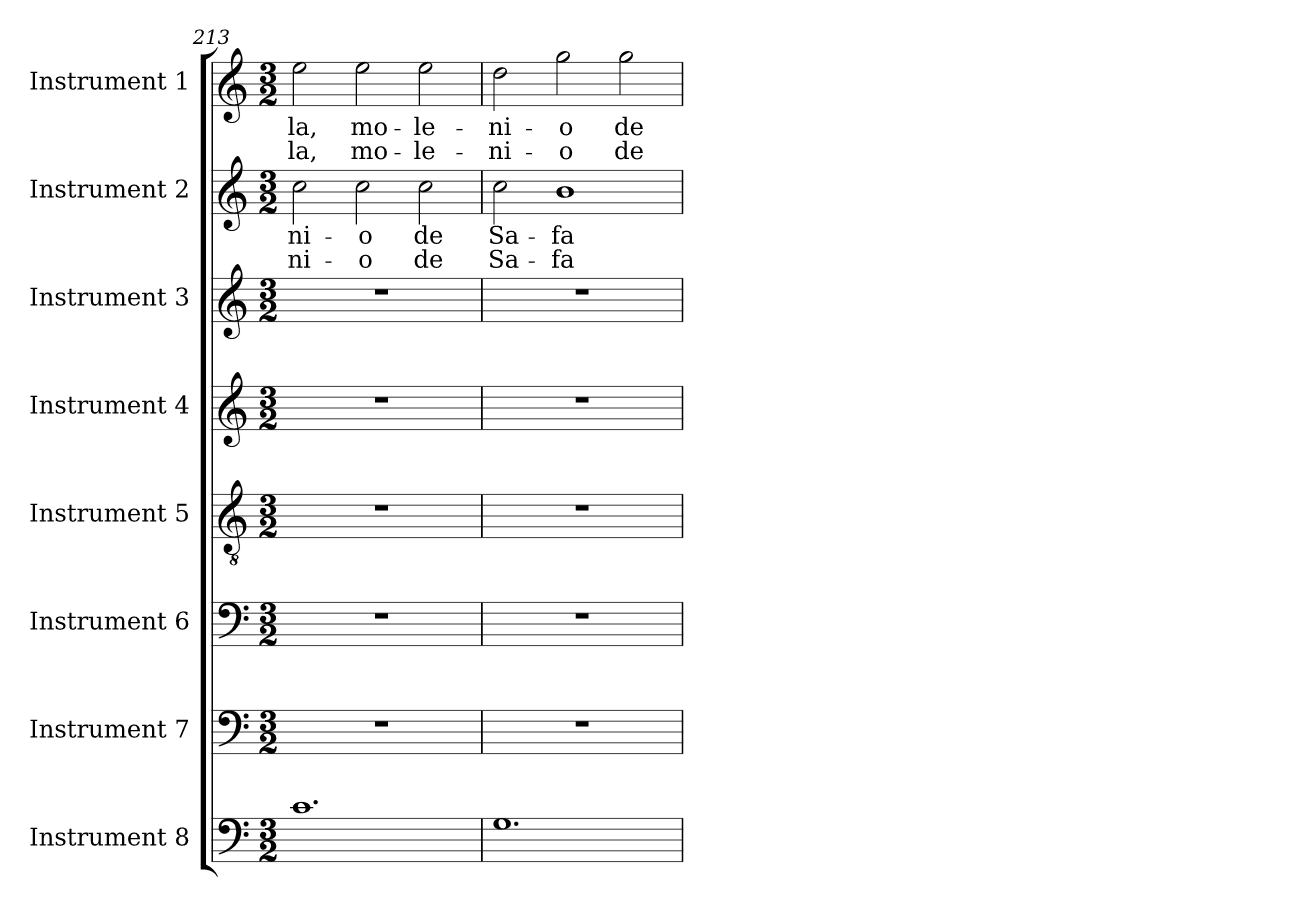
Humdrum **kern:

**kern	**kern	**kern	**kern	**kern	**kern	**kern	**text	**text	**kern	**text	**text
*part8	*part7	*part6	*part5	*part4	*part3	*part2	*part2	*part2	*part1	*part1	*part1
*staff8	*staff7	*staff6	*staff5	*staff4	*staff3	*staff2	*staff2	*staff2	*staff1	*staff1	*staff1
*I"Instrument 8	*I"Instrument 7	*I"Instrument 6	*I"Instrument 5	*I"Instrument 4	*I"Instrument 3	*I"Instrument 2	*	*	*I"Instrument 1	*	*
*clefF4	*clefF4	*clefF4	*clefGv2	*clefG2	*clefG2	*clefG2	*	*	*clefG2	*	*
*k[]	*k[]	*k[]	*k[]	*k[]	*k[]	*k[]	*	*	*k[]	*	*
*C:	*C:	*C:	*C:	*C:	*C:	*C:	*	*	*C:	*	*
*M3/2	*M3/2	*M3/2	*M3/2	*M3/2	*M3/2	*M3/2	*	*	*M3/2	*	*
=213	=213	=213	=213	=213	=213	=213	=213	=213	=213	=213	=213
!	!	!	!	!	!	!	!LO:LY:b:rj	!LO:LY:b:rj	!	!LO:LY:b:cj	!LO:LY:b:cj
1.c	1.r	1.r	1.r	1.r	1.r	2cc\	-ni-	-ni-	2ee\	-la,	la,
!	!	!	!	!	!	!	!LO:LY:b:rj	!LO:LY:b:rj	!	!LO:LY:b:cj	!LO:LY:b:cj
.	.	.	.	.	.	2cc\	-o	o	2ee\	mo-	-mo-
!	!	!	!	!	!	!	!LO:LY:b:rj	!LO:LY:b:rj	!	!LO:LY:b:cj	!LO:LY:b:cj
.	.	.	.	.	.	2cc\	de	de	2ee\	-le-	-le-
=214	=214	=214	=214	=214	=214	=214	=214	=214	=214	=214	=214
!	!	!	!	!	!	!	!LO:LY:b:rj	!LO:LY:b:rj	!	!LO:LY:b:cj	!LO:LY:b:cj
1.G	1.r	1.r	1.r	1.r	1.r	2cc\	Sa-	-Sa-	2dd\	-ni-	-ni-
!	!	!	!	!	!	!	!LO:LY:b:rj	!LO:LY:b:rj	!	!LO:LY:b:cj	!LO:LY:b:cj
.	.	.	.	.	.	1b	-fa-	-fa-	2gg\	-o	o
!	!	!	!	!	!	!	!	!	!	!LO:LY:b:cj	!LO:LY:b:cj
.	.	.	.	.	.	.	.	.	2gg\	de	de
=	=	=	=	=	=	=	=	=	=	=	=
*-	*-	*-	*-	*-	*-	*-	*-	*-	*-	*-	*-
